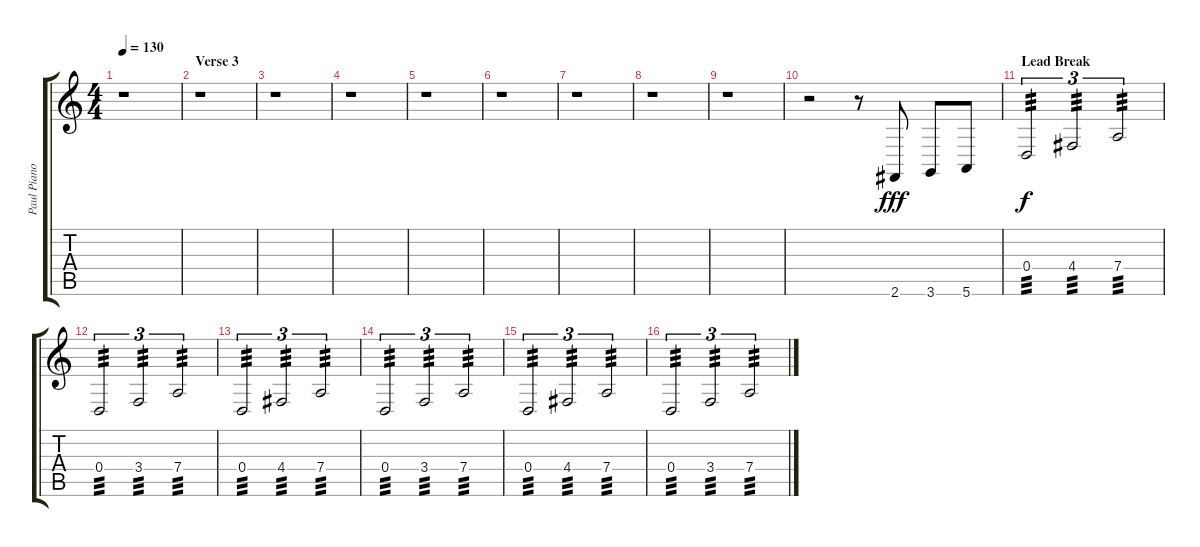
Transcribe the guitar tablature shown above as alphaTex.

\track ("Paul Piano" "Paul Piano") {instrument acousticgrandpiano}
\staff {score tabs}
\tuning (E4 B3 G3 D3 A2 E2) {hide}
\ts (4 4)
\tempo 130
\clef g2
\ks c
r.1{dy fff} |
\section ("" "Verse 3")
r.1 |
r.1 |
r.1 |
r.1 |
r.1 |
r.1 |
r.1 |
r.1 |
r.2 r.8 2.6.8 3.6.8 5.6.8 |
\section ("" "Lead Break")
0.4.2{tu (3 2) tp 3 dy f} 4.4.2{tu (3 2) tp 3} 7.4.2{tu (3 2) tp 3} |
0.4.2{tu (3 2) tp 3} 3.4.2{tu (3 2) tp 3} 7.4.2{tu (3 2) tp 3} |
0.4.2{tu (3 2) tp 3} 4.4.2{tu (3 2) tp 3} 7.4.2{tu (3 2) tp 3} |
0.4.2{tu (3 2) tp 3} 3.4.2{tu (3 2) tp 3} 7.4.2{tu (3 2) tp 3} |
0.4.2{tu (3 2) tp 3} 4.4.2{tu (3 2) tp 3} 7.4.2{tu (3 2) tp 3} |
0.4.2{tu (3 2) tp 3} 3.4.2{tu (3 2) tp 3} 7.4.2{tu (3 2) tp 3}
